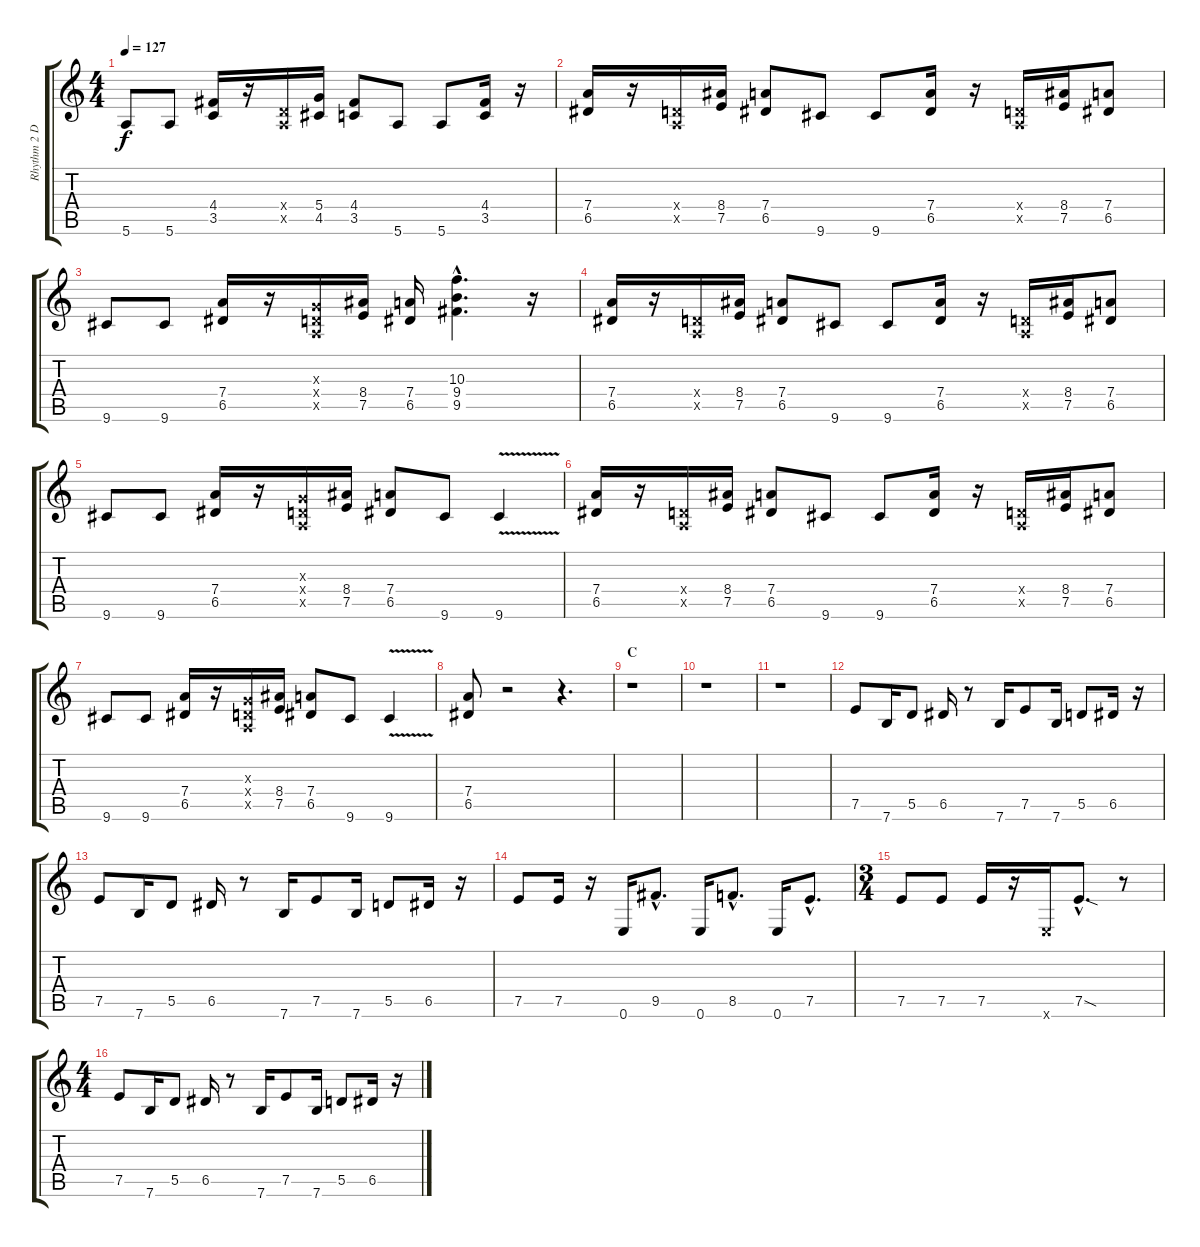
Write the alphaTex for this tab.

\track ("Rhythm 2 Double Track" "Rhythm 2 D") {instrument overdrivenguitar}
\staff {score tabs}
\tuning (E4 B3 G3 D3 A2 E2) {hide}
\ts (4 4)
\tempo 127
\clef g2
\ks c
5.6.8{dy f} 5.6.8 (4.4 3.5).16 r.16 (0.4{x} 0.5{x}).16 (5.4 4.5).16 (4.4 3.5).8 5.6.8 5.6.8 (4.4 3.5).16 r.16 |
(7.4 6.5).16 r.16 (0.4{x} 0.5{x}).16 (8.4 7.5).16 (7.4 6.5).8 9.6.8 9.6.8 (7.4 6.5).16 r.16 (0.4{x} 0.5{x}).16 (8.4 7.5).16 (7.4 6.5).8 |
9.6.8 9.6.8 (7.4 6.5).16 r.16 (0.3{x} 0.4{x} 0.5{x}).16 (8.4 7.5).16 (7.4 6.5).16 (10.3{hac} 9.4{hac} 9.5{hac}).4{d} r.16 |
(7.4 6.5).16 r.16 (0.4{x} 0.5{x}).16 (8.4 7.5).16 (7.4 6.5).8 9.6.8 9.6.8 (7.4 6.5).16 r.16 (0.4{x} 0.5{x}).16 (8.4 7.5).16 (7.4 6.5).8 |
9.6.8 9.6.8 (7.4 6.5).16 r.16 (0.3{x} 0.4{x} 0.5{x}).16 (8.4 7.5).16 (7.4 6.5).8 9.6.8 9.6{v}.4 |
(7.4 6.5).16 r.16 (0.4{x} 0.5{x}).16 (8.4 7.5).16 (7.4 6.5).8 9.6.8 9.6.8 (7.4 6.5).16 r.16 (0.4{x} 0.5{x}).16 (8.4 7.5).16 (7.4 6.5).8 |
9.6.8 9.6.8 (7.4 6.5).16 r.16 (0.3{x} 0.4{x} 0.5{x}).16 (8.4 7.5).16 (7.4 6.5).8 9.6.8 9.6{v}.4 |
(7.4 6.5).8 r.2 r.4{d} |
\section ("" "C")
r.1 |
r.1 |
r.1 |
7.5.8 7.6.16 5.5.8 6.5.16 r.8 7.6.16 7.5.8 7.6.16 5.5.8 6.5.16 r.16 |
7.5.8 7.6.16 5.5.8 6.5.16 r.8 7.6.16 7.5.8 7.6.16 5.5.8 6.5.16 r.16 |
7.5.8 7.5.16 r.16 0.6.16 9.5{hac}.8{d} 0.6.16 8.5{hac}.8{d} 0.6.16 7.5{hac}.8{d} |
\ts (3 4)
7.5.8 7.5.8 7.5.16 r.16 0.6{x}.16 7.5{sod hac}.8{d} r.8 |
\ts (4 4)
7.5.8 7.6.16 5.5.8 6.5.16 r.8 7.6.16 7.5.8 7.6.16 5.5.8 6.5.16 r.16
